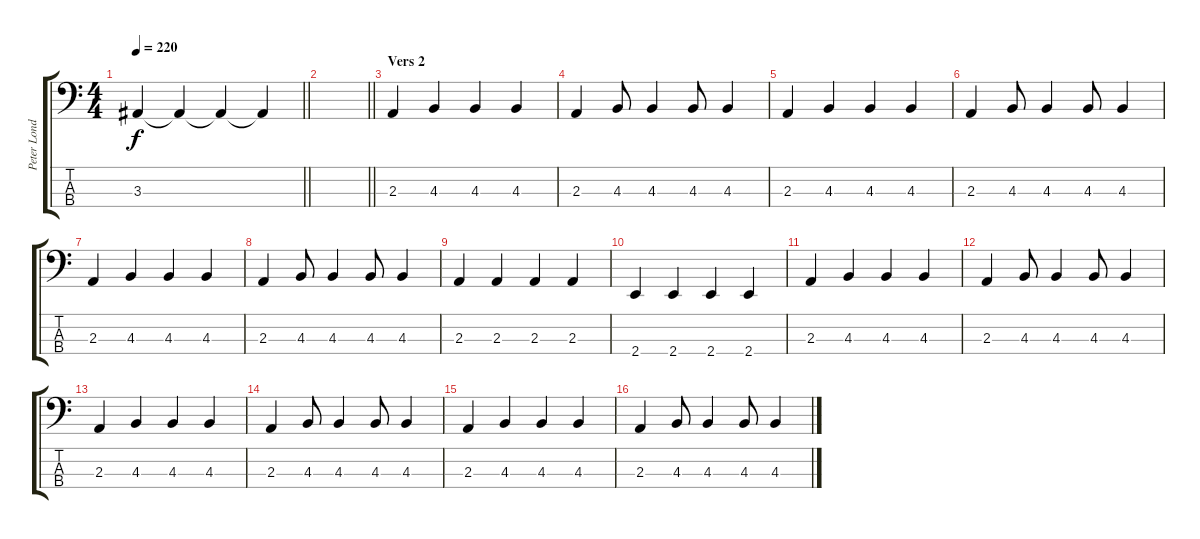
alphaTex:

\track ("Peter London (Bass)" "Peter Lond") {instrument electricbassfinger}
\staff {score tabs}
\tuning (F2 C2 G1 D1) {hide}
\ts (4 4)
\tempo 220
\clef f4
\barLineRight lightlight
\ks c
3.3{t}.4{dy f} 3.3{t}.4 3.3{t}.4 3.3{t}.4 |
\barLineRight lightlight
|
\section ("" "Vers 2")
2.3.4 4.3.4 4.3.4 4.3.4 |
2.3.4 4.3.8 4.3.4 4.3.8 4.3.4 |
2.3.4 4.3.4 4.3.4 4.3.4 |
2.3.4 4.3.8 4.3.4 4.3.8 4.3.4 |
2.3.4 4.3.4 4.3.4 4.3.4 |
2.3.4 4.3.8 4.3.4 4.3.8 4.3.4 |
2.3.4 2.3.4 2.3.4 2.3.4 |
2.4.4 2.4.4 2.4.4 2.4.4 |
2.3.4 4.3.4 4.3.4 4.3.4 |
2.3.4 4.3.8 4.3.4 4.3.8 4.3.4 |
2.3.4 4.3.4 4.3.4 4.3.4 |
2.3.4 4.3.8 4.3.4 4.3.8 4.3.4 |
2.3.4 4.3.4 4.3.4 4.3.4 |
2.3.4 4.3.8 4.3.4 4.3.8 4.3.4
